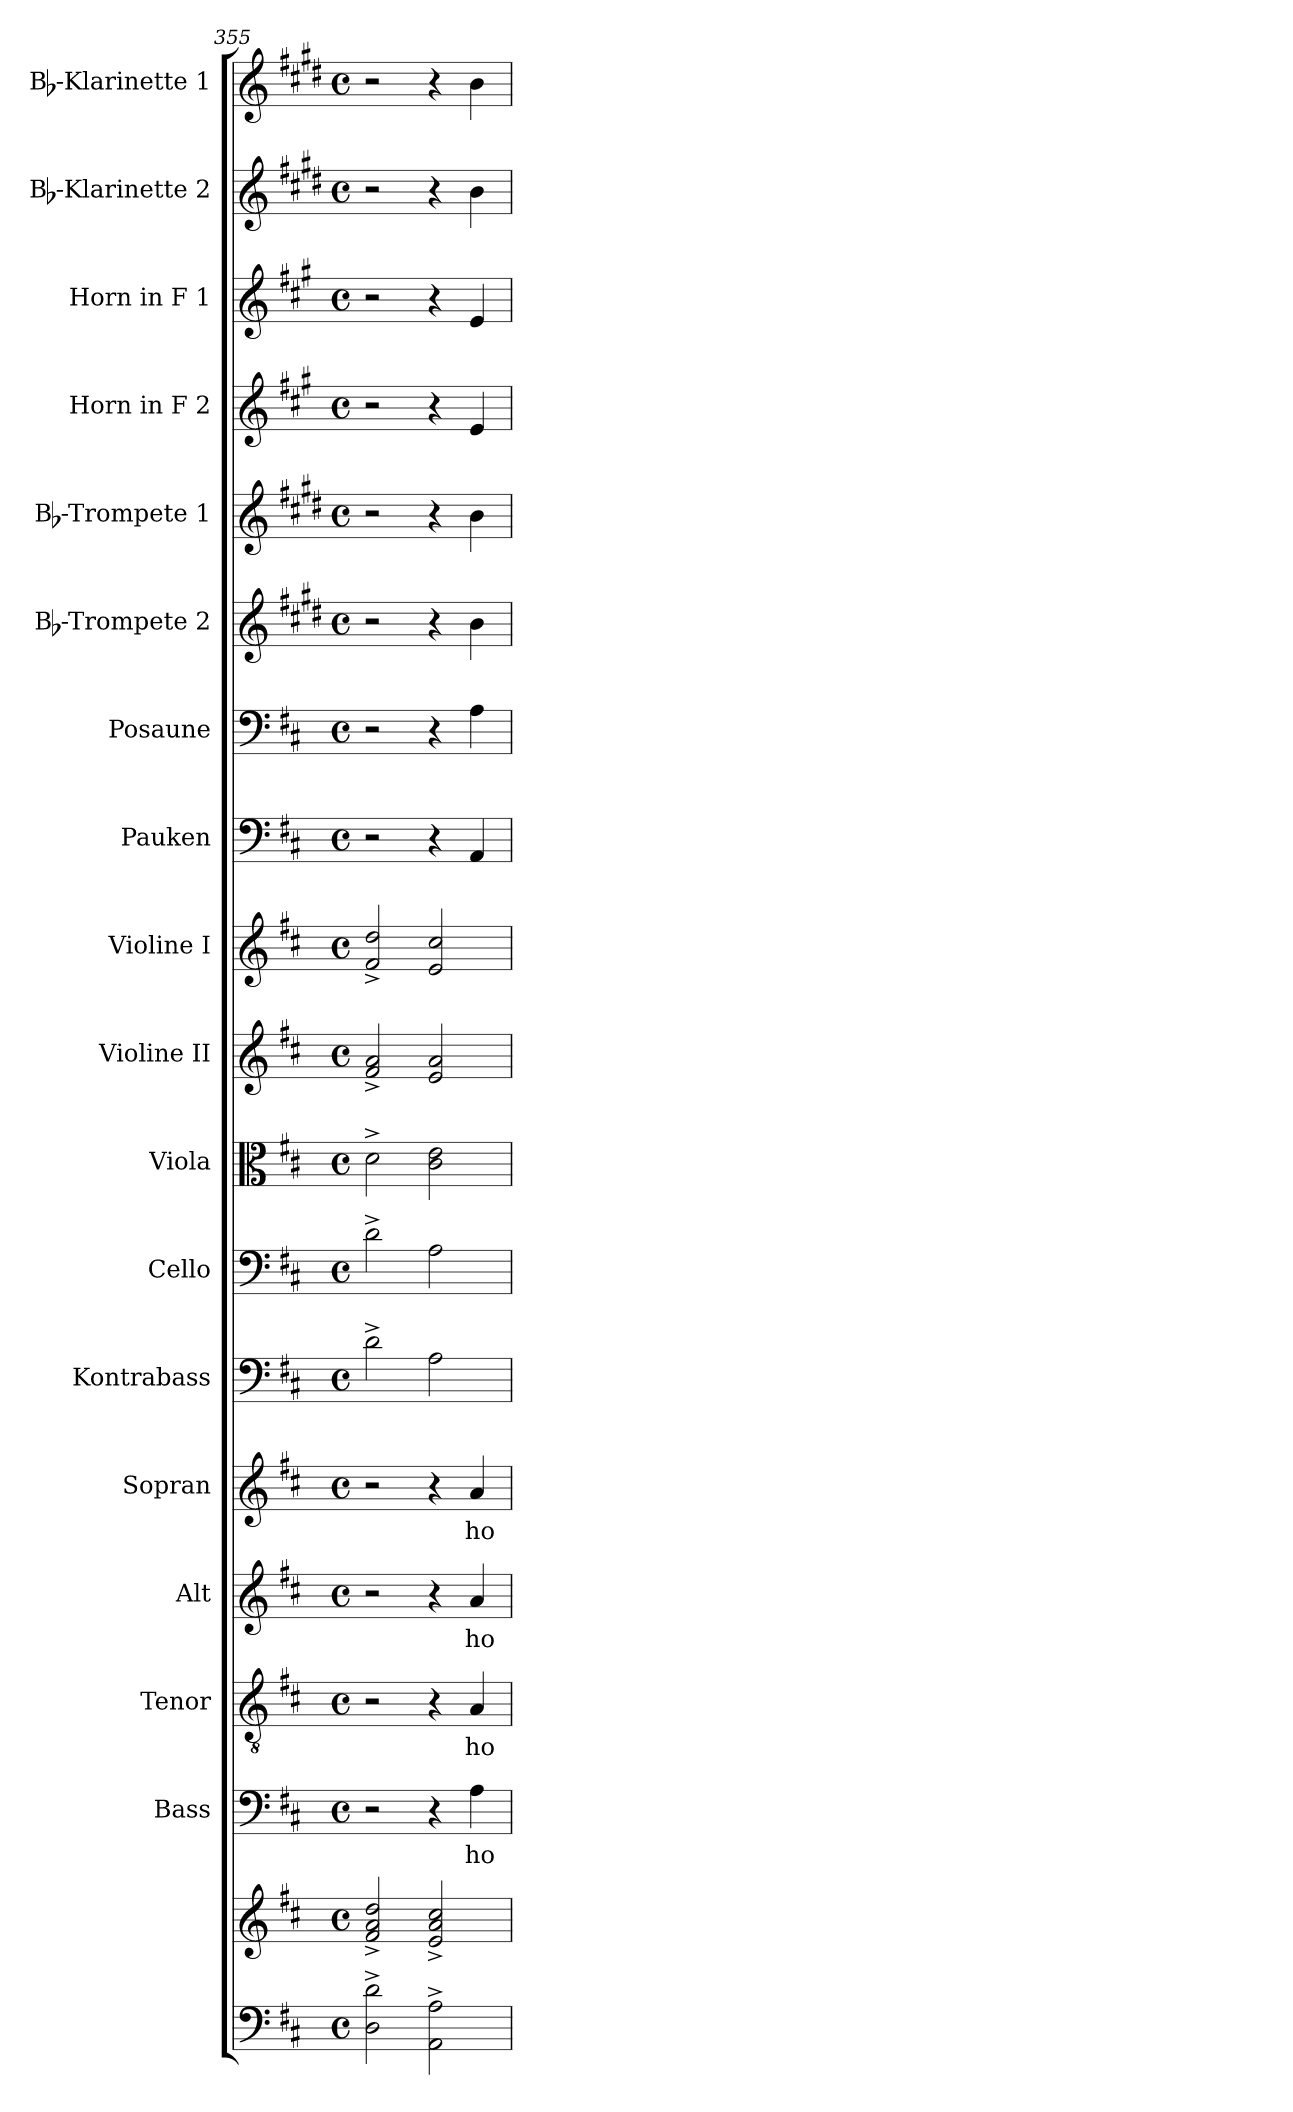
**kern	**kern	**kern	**text	**kern	**text	**kern	**text	**kern	**text	**kern	**kern	**kern	**kern	**kern	**kern	**kern	**kern	**kern	**kern	**kern	**kern	**kern
*part18	*part18	*part17	*part17	*part16	*part16	*part15	*part15	*part14	*part14	*part13	*part12	*part11	*part10	*part9	*part8	*part7	*part6	*part5	*part4	*part3	*part2	*part1
*staff19	*staff18	*staff17	*staff17	*staff16	*staff16	*staff15	*staff15	*staff14	*staff14	*staff13	*staff12	*staff11	*staff10	*staff9	*staff8	*staff7	*staff6	*staff5	*staff4	*staff3	*staff2	*staff1
*	*	*I"Bass	*	*I"Tenor	*	*I"Alt	*	*I"Sopran	*	*I"Kontrabass	*I"Cello	*I"Viola	*I"Violine II	*I"Violine I	*I"Pauken	*I"Posaune	*I"Bb-Trompete 2	*I"Bb-Trompete 1	*I"Horn in F 2	*I"Horn in F 1	*I"Bb-Klarinette 2	*I"Bb-Klarinette 1
*	*	*I'B.	*	*I'T.	*	*I'A.	*	*I'S.	*	*I'Kb.	*	*I'Vla.	*I'Vl. II	*I'Vl. I	*I'Pk.	*I'Pos.	*I'Bb Trp. 2	*I'Bb Trp. 1	*	*	*I'Bb Kl. 2	*I'Bb Kl. 1
*clefF4	*clefG2	*clefF4	*	*clefGv2	*	*clefG2	*	*clefG2	*	*clefF4	*clefF4	*clefC3	*clefG2	*clefG2	*clefF4	*clefF4	*clefG2	*clefG2	*clefG2	*clefG2	*clefG2	*clefG2
*	*	*	*	*	*	*	*	*	*	*ITrd7c12	*	*	*	*	*	*	*ITrd1c2	*ITrd1c2	*ITrd4c7	*ITrd4c7	*ITrd1c2	*ITrd1c2
*k[f#c#]	*k[f#c#]	*k[f#c#]	*	*k[f#c#]	*	*k[f#c#]	*	*k[f#c#]	*	*k[f#c#]	*k[f#c#]	*k[f#c#]	*k[f#c#]	*k[f#c#]	*k[f#c#]	*k[f#c#]	*k[f#c#]	*k[f#c#]	*k[f#c#]	*k[f#c#]	*k[f#c#]	*k[f#c#]
*D:	*D:	*D:	*	*D:	*	*D:	*	*D:	*	*D:	*D:	*D:	*D:	*D:	*D:	*D:	*D:	*D:	*D:	*D:	*D:	*D:
*M4/4	*M4/4	*M4/4	*	*M4/4	*	*M4/4	*	*M4/4	*	*M4/4	*M4/4	*M4/4	*M4/4	*M4/4	*M4/4	*M4/4	*M4/4	*M4/4	*M4/4	*M4/4	*M4/4	*M4/4
*met(c)	*met(c)	*met(c)	*	*met(c)	*	*met(c)	*	*met(c)	*	*met(c)	*met(c)	*met(c)	*met(c)	*met(c)	*met(c)	*met(c)	*met(c)	*met(c)	*met(c)	*met(c)	*met(c)	*met(c)
=355	=355	=355	=355	=355	=355	=355	=355	=355	=355	=355	=355	=355	=355	=355	=355	=355	=355	=355	=355	=355	=355	=355
2D\^> 2d\^>	2f#/^< 2a/^< 2dd/^<	2r	.	2r	.	2r	.	2r	.	2D^>\	2d^>\	2d^>\	2f#/^< 2a/^<	2f#/^< 2dd/^<	2r	2r	2r	2r	2r	2r	2r	2r
2AA\^> 2A\^>	2e/^< 2a/^< 2cc#/^<	4r	.	4r	.	4r	.	4r	.	2AA\	2A\	2c#\ 2e\	2e/ 2a/	2e/ 2cc#/	4r	4r	4r	4r	4r	4r	4r	4r
!	!	!	!LO:LY:b	!	!LO:LY:b	!	!LO:LY:b	!	!LO:LY:b	!	!	!	!	!	!	!	!	!	!	!	!	!
.	.	4A\	ho-	4A/	ho-	4a/	ho-	4a/	ho-	.	.	.	.	.	4AA/	4A\	4a\	4a\	4A/	4A/	4a\	4a\
=	=	=	=	=	=	=	=	=	=	=	=	=	=	=	=	=	=	=	=	=	=	=
*-	*-	*-	*-	*-	*-	*-	*-	*-	*-	*-	*-	*-	*-	*-	*-	*-	*-	*-	*-	*-	*-	*-
